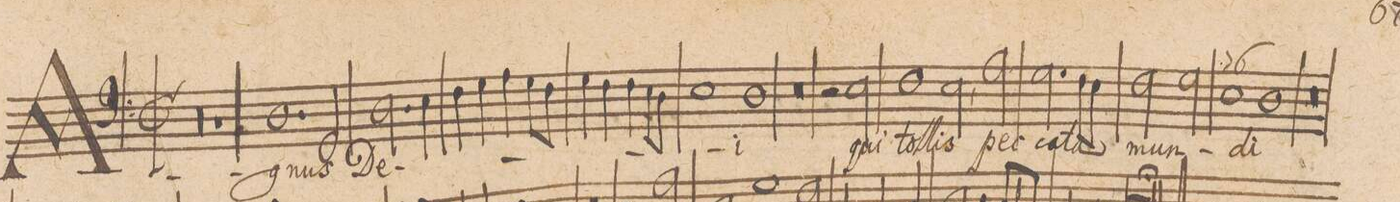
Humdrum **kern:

**kern	**text	**fba	**text
*I"BASSVS.	*	*	*
*clefF4	*	*	*
*k[]	*	*	*
*met(c|)	*	*	*
*M2/1	*	*	*
00r	.	.	.
=2-	=2-	=2-	=2-
=3-	=3-	=3-	=3-
1r	.	.	.
1.D\	A-	.	.
=4-	=4-	=4-	=4-
2GG/	-gnus	.	.
*2\right	*	*	*
2.D\	De-	.	.
4E\	.	.	.
=5-	=5-	=5-	=5-
4F\	.	.	.
4G\	.	.	.
4A\	.	.	.
8G\L	.	.	.
8F\J	.	.	.
4G\	.	.	.
4F\	.	.	.
4F\	.	.	.
8E\L	.	.	.
8D\J	.	.	.
=6-	=6-	=6-	=6-
1E\	.	.	.
1D\	-i	.	.
=7-	=7-	=7-	=7-
0r	.	.	.
=8-	=8-	=8-	=8-
2r	.	.	.
2E\	qui	.	.
1F\	tol-	.	.
=9-	=9-	=9-	=9-
2E,<\	-lis	.	.
2A\	pec-	.	.
2.G\	-ca-	.	.
8F\L	-ta	.	.
8E\J	.	.	.
=10-	=10-	=10-	=10-
2F\	mun-	.	.
2G\	.	.	.
1E\	.	7	.
.	.	6	.
=11-	=11-	=11-	=11-
1D\	-di	.	.
0r	.	.	.
=12-	=12-	=12-	=12-
*-	*-	*-	*-
